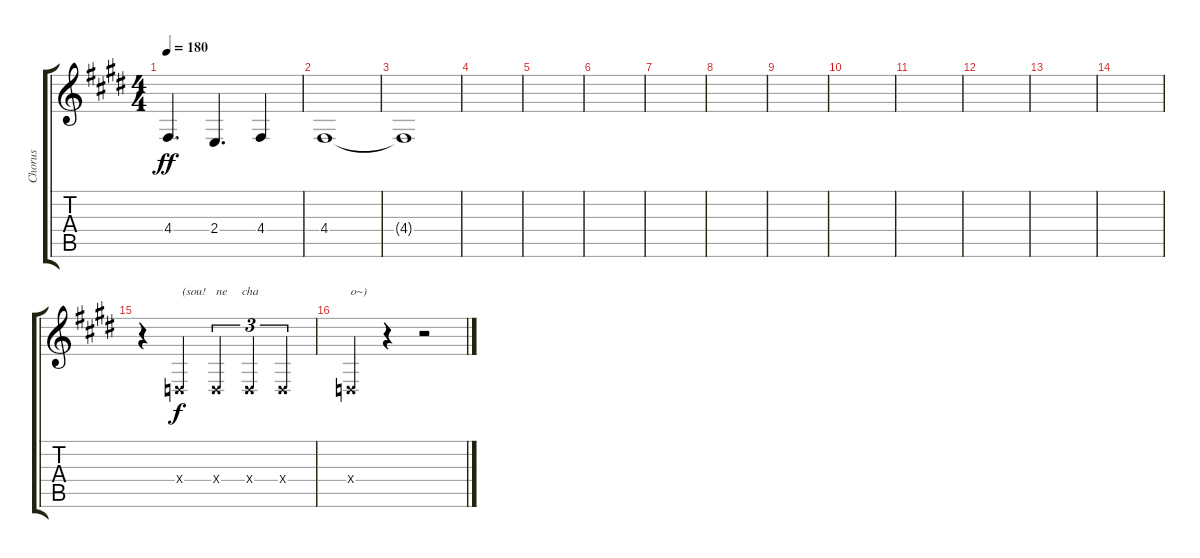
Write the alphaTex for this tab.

\track ("Chorus" "Chorus") {instrument altosax}
\staff {score tabs}
\tuning (E4 B3 G3 D3 A2 E2) {hide}
\ts (4 4)
\tempo 180
\clef g2
\ks e
4.4.4{d dy ff} 2.4.4{d} 4.4.4 |
4.4.1 |
4.4{t}.1 |
|
|
|
|
|
|
|
|
|
|
|
r.4 0.4{x}.4{txt " (sou! " dy f} 0.4{x}.4{tu (3 2) txt "ne     cha"} 0.4{x}.4{tu (3 2)} 0.4{x}.4{tu (3 2)} |
0.4{x}.4{txt "o~)"} r.4 r.2
